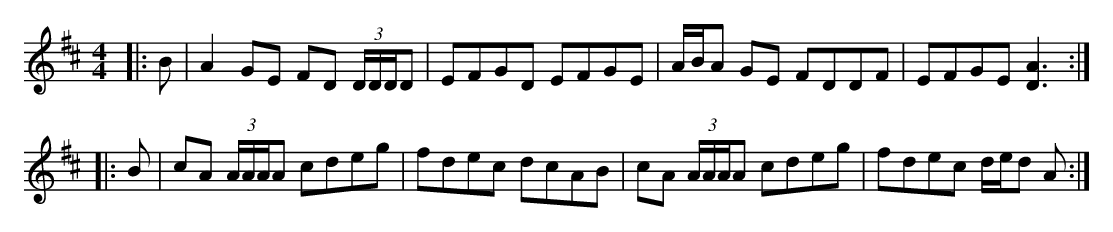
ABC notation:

X:1
M:4/4
K:D
|:B|A2GE FD (3D/D/D/D|EFGD EFGE|A/B/A GE FDDF|EFGE [A3D3]:|
|:B|cA (3A/A/A/A cdeg|fdec dcAB|cA (3A/A/A/A cdeg|fdec d/e/d A:|
